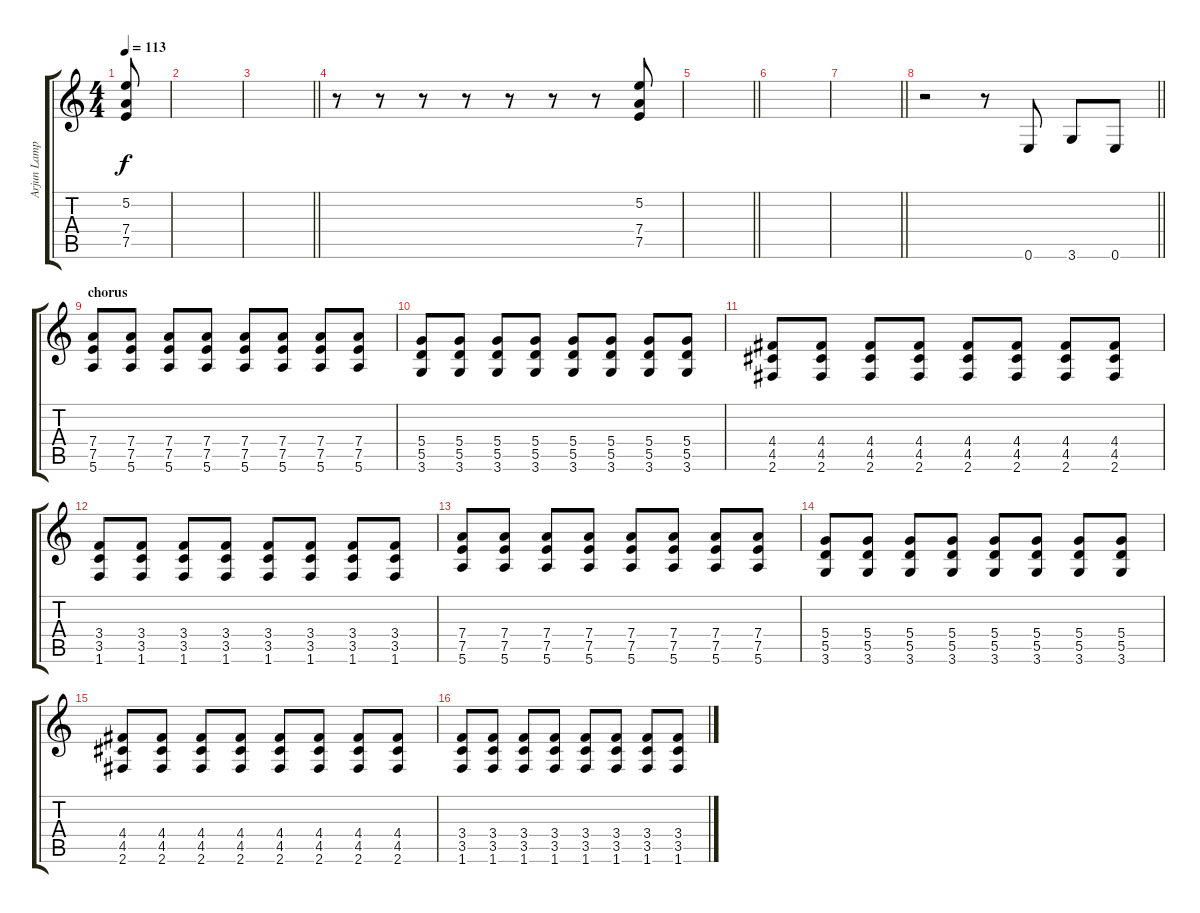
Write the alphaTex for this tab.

\track ("Arjun Lampal(me)" "Arjun Lamp") {instrument distortionguitar}
\staff {score tabs}
\tuning (E4 B3 G3 D3 A2 E2) {hide}
\ts (4 4)
\tempo 113
\clef g2
\ks c
(5.2 7.4 7.5).8{dy f} |
|
\barLineRight lightlight
|
r.8 r.8 r.8 r.8 r.8 r.8 r.8 (5.2 7.4 7.5).8 |
\barLineRight lightlight
|
|
\barLineRight lightlight
|
\barLineRight lightlight
r.2 r.8 0.6.8 3.6.8 0.6.8 |
\section ("" "chorus")
(7.4 7.5 5.6).8 (7.4 7.5 5.6).8 (7.4 7.5 5.6).8 (7.4 7.5 5.6).8 (7.4 7.5 5.6).8 (7.4 7.5 5.6).8 (7.4 7.5 5.6).8 (7.4 7.5 5.6).8 |
(5.4 5.5 3.6).8 (5.4 5.5 3.6).8 (5.4 5.5 3.6).8 (5.4 5.5 3.6).8 (5.4 5.5 3.6).8 (5.4 5.5 3.6).8 (5.4 5.5 3.6).8 (5.4 5.5 3.6).8 |
(4.4 4.5 2.6).8 (4.4 4.5 2.6).8 (4.4 4.5 2.6).8 (4.4 4.5 2.6).8 (4.4 4.5 2.6).8 (4.4 4.5 2.6).8 (4.4 4.5 2.6).8 (4.4 4.5 2.6).8 |
(3.4 3.5 1.6).8 (3.4 3.5 1.6).8 (3.4 3.5 1.6).8 (3.4 3.5 1.6).8 (3.4 3.5 1.6).8 (3.4 3.5 1.6).8 (3.4 3.5 1.6).8 (3.4 3.5 1.6).8 |
(7.4 7.5 5.6).8 (7.4 7.5 5.6).8 (7.4 7.5 5.6).8 (7.4 7.5 5.6).8 (7.4 7.5 5.6).8 (7.4 7.5 5.6).8 (7.4 7.5 5.6).8 (7.4 7.5 5.6).8 |
(5.4 5.5 3.6).8 (5.4 5.5 3.6).8 (5.4 5.5 3.6).8 (5.4 5.5 3.6).8 (5.4 5.5 3.6).8 (5.4 5.5 3.6).8 (5.4 5.5 3.6).8 (5.4 5.5 3.6).8 |
(4.4 4.5 2.6).8 (4.4 4.5 2.6).8 (4.4 4.5 2.6).8 (4.4 4.5 2.6).8 (4.4 4.5 2.6).8 (4.4 4.5 2.6).8 (4.4 4.5 2.6).8 (4.4 4.5 2.6).8 |
(3.4 3.5 1.6).8 (3.4 3.5 1.6).8 (3.4 3.5 1.6).8 (3.4 3.5 1.6).8 (3.4 3.5 1.6).8 (3.4 3.5 1.6).8 (3.4 3.5 1.6).8 (3.4 3.5 1.6).8
